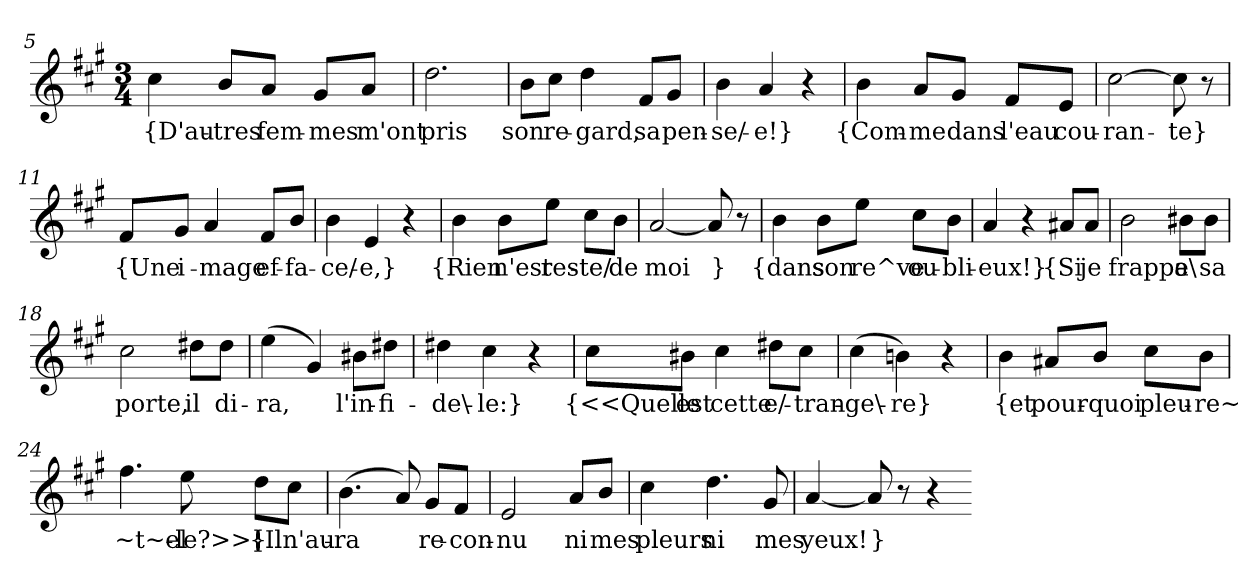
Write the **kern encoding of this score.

**kern	**text
*part1	*part1
*staff1	*staff1
*clefG2	*
*k[f#c#g#]	*
*M3/4	*
=5	=5
4cc#	{D'au-
8b/L	-tres
8a/J	fem-
8g#/L	-mes
8a/J	m'ont
=6	=6
2.dd	pris
=7	=7
8b\L	son
8cc#\J	re-
4dd	-gard,
8f#/L	sa
8g#/J	pen-
=8	=8
4b	-se/-
4a	-e!}
4r	.
=9	=9
4b	{Com-
8a/L	-me
8g#/J	dans
8f#/L	l'eau
8e/J	cou-
=10	=10
[2cc#	-ran-
8cc#]	-te}
8r	.
=11	=11
8f#/L	{Une
8g#/J	i-
4a	-mage
8f#/L	ef-
8b/J	-fa-
=12	=12
4b	-ce/-
4e	-e,}
4r	.
=13	=13
4b	{Rien
8b\L	n'est
8ee\J	res-
8cc#\L	-te/
8b\J	de
=14	=14
[2a	moi
8a]	}
8r	.
=15	=15
4b	{dans
8b\L	son
8ee\J	re^ve
8cc#\L	ou-
8b\J	-bli-
=16	=16
4a	-eux!}
4r	.
8a#X/L	{Si
8a#/J	je
=17	=17
2b	frappe
8b#X\L	a\
8b#\J	sa
=18	=18
2cc#	porte,
8dd#X\L	il
8dd#\J	di-
=19	=19
(4ee	-ra,
4g#)	.
8b#X\L	l'in-
8dd#X\J	-fi-
=20	=20
4dd#X	-de\-
4cc#	-le:}
4r	.
=21	=21
8cc#\L	{<<Quelle
8b#X\J	est
4cc#	cette
8dd#X\L	e/-
8cc#\J	-tran-
=22	=22
(4cc#	-ge\-
4bn)	-re}
4r	.
=23	=23
4b	{et
8a#X/L	pour-
8b/J	-quoi
8cc#\L	pleu-
8b\J	-re~
=24	=24
4.ff#	~t~el-
8ee	-le?>>}
8dd\L	{Il
8cc#\J	n'au-
=25	=25
(4.b	-ra
8a)	.
8g#/L	re-
8f#/J	-con-
=26	=26
2e	-nu
8a/L	ni
8b/J	mes
=27	=27
4cc#	pleurs
4.dd	ni
8g#	mes
=28	=28
[4a	yeux!
8a]	}
8r	.
4r	.
=-	=-
*-	*-
